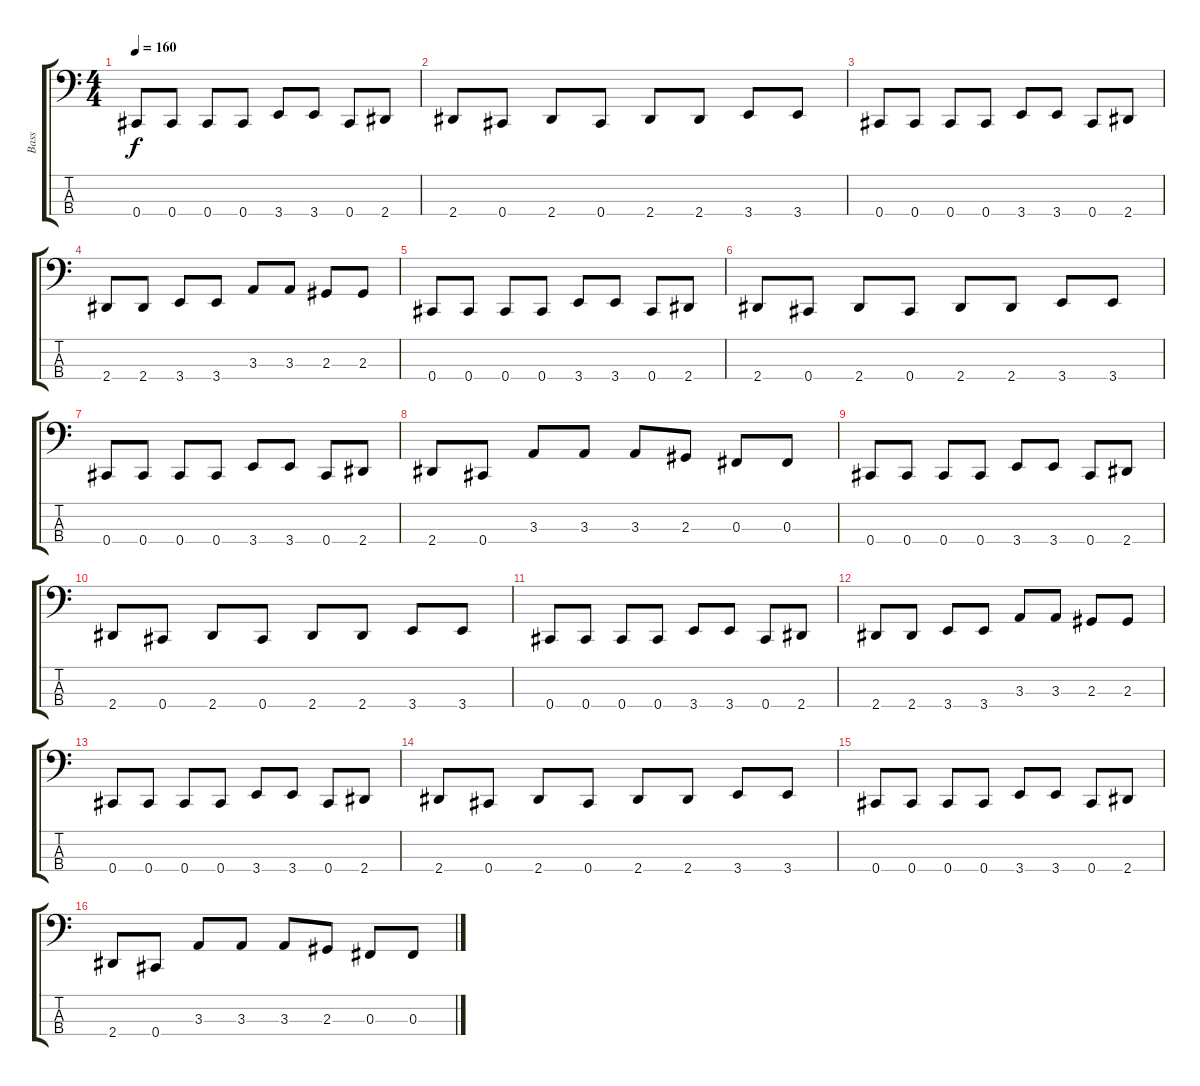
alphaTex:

\track ("Bass" "Bass") {instrument electricbassfinger}
\staff {score tabs}
\tuning (E2 B1 Gb1 Db1) {hide}
\ts (4 4)
\tempo 160
\clef f4
\ks c
0.4.8{dy f} 0.4.8 0.4.8 0.4.8 3.4.8 3.4.8 0.4.8 2.4.8 |
2.4.8 0.4.8 2.4.8 0.4.8 2.4.8 2.4.8 3.4.8 3.4.8 |
0.4.8 0.4.8 0.4.8 0.4.8 3.4.8 3.4.8 0.4.8 2.4.8 |
2.4.8 2.4.8 3.4.8 3.4.8 3.3.8 3.3.8 2.3.8 2.3.8 |
0.4.8 0.4.8 0.4.8 0.4.8 3.4.8 3.4.8 0.4.8 2.4.8 |
2.4.8 0.4.8 2.4.8 0.4.8 2.4.8 2.4.8 3.4.8 3.4.8 |
0.4.8 0.4.8 0.4.8 0.4.8 3.4.8 3.4.8 0.4.8 2.4.8 |
2.4.8 0.4.8 3.3.8 3.3.8 3.3.8 2.3.8 0.3.8 0.3.8 |
0.4.8 0.4.8 0.4.8 0.4.8 3.4.8 3.4.8 0.4.8 2.4.8 |
2.4.8 0.4.8 2.4.8 0.4.8 2.4.8 2.4.8 3.4.8 3.4.8 |
0.4.8 0.4.8 0.4.8 0.4.8 3.4.8 3.4.8 0.4.8 2.4.8 |
2.4.8 2.4.8 3.4.8 3.4.8 3.3.8 3.3.8 2.3.8 2.3.8 |
0.4.8 0.4.8 0.4.8 0.4.8 3.4.8 3.4.8 0.4.8 2.4.8 |
2.4.8 0.4.8 2.4.8 0.4.8 2.4.8 2.4.8 3.4.8 3.4.8 |
0.4.8 0.4.8 0.4.8 0.4.8 3.4.8 3.4.8 0.4.8 2.4.8 |
2.4.8 0.4.8 3.3.8 3.3.8 3.3.8 2.3.8 0.3.8 0.3.8
